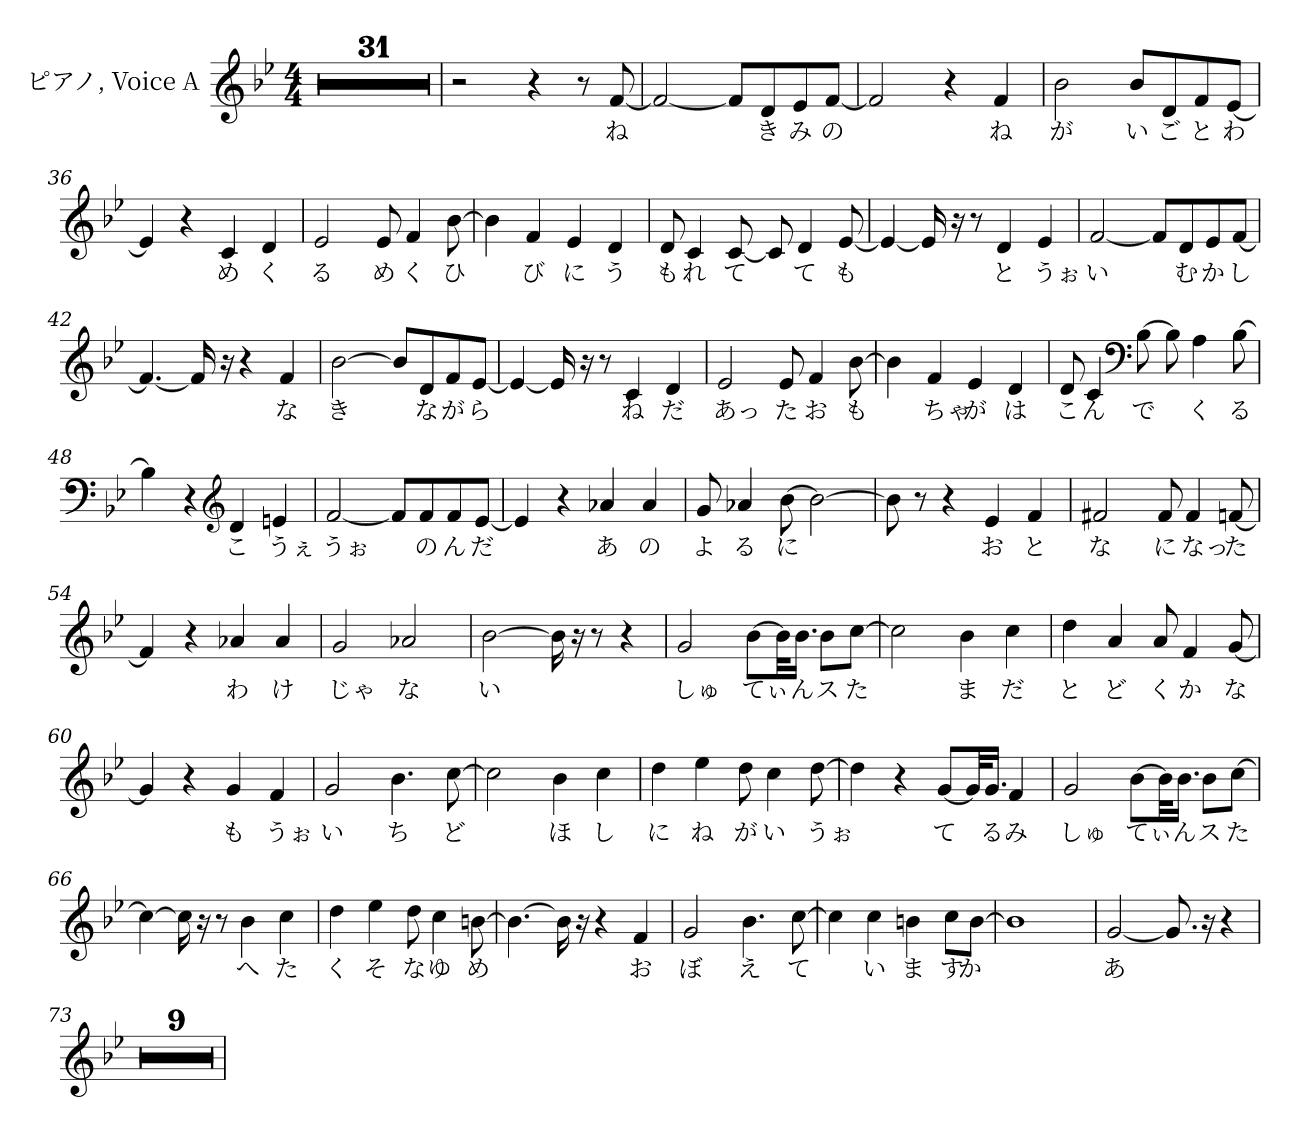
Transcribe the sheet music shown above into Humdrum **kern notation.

**kern	**text
*part1	*part1
*staff1	*staff1
*I"ピアノ, Voice A	*
*clefG2	*
*k[b-e-]	*
*M4/4	*
*MM215	*
=1	=1
1r	.
=2	=2
1r	.
=3	=3
1r	.
=4	=4
1r	.
=5	=5
1r	.
=6	=6
1r	.
=7	=7
1r	.
=8	=8
1r	.
=9	=9
1r	.
=10	=10
1r	.
=11	=11
1r	.
=12	=12
1r	.
=13	=13
1r	.
=14	=14
1r	.
=15	=15
1r	.
=16	=16
1r	.
!!LO:LB:g=z
=17	=17
1r	.
=18	=18
1r	.
=19	=19
1r	.
=20	=20
1r	.
=21	=21
1r	.
=22	=22
1r	.
=23	=23
1r	.
=24	=24
1r	.
=25	=25
1r	.
=26	=26
1r	.
=27	=27
1r	.
=28	=28
1r	.
=29	=29
1r	.
=30	=30
1r	.
=31	=31
1r	.
=32	=32
2r	.
4r	.
8r	.
!	!LO:LY:b
[8f/	ね
!!LO:LB:g=z
=33	=33
2f/_	.
8f/L]	.
!	!LO:LY:b
8d/	き
!	!LO:LY:b
8e-/	み
!	!LO:LY:b
[8f/J	の
=34	=34
2f/]	.
4r	.
!	!LO:LY:b
4f/	ね
=35	=35
!	!LO:LY:b
2b-\	が
!	!LO:LY:b
8b-/L	い
!	!LO:LY:b
8d/	ご
!	!LO:LY:b
8f/	と
!	!LO:LY:b
[8e-/J	わ
=36	=36
4e-/]	.
4r	.
!	!LO:LY:b
4c/	め
!	!LO:LY:b
4d/	く
=37	=37
!	!LO:LY:b
2e-/	る
!	!LO:LY:b
8e-/	め
!	!LO:LY:b
4f/	く
!	!LO:LY:b
[8b-\	ひ
=38	=38
4b-\]	.
!	!LO:LY:b
4f/	び
!	!LO:LY:b
4e-/	に
!	!LO:LY:b
4d/	う
=39	=39
!	!LO:LY:b
8d/	も
!	!LO:LY:b
4c/	れ
!	!LO:LY:b
[8c/	て
8c/]	.
!	!LO:LY:b
4d/	て
!	!LO:LY:b
[8e-/	も
!!LO:LB:g=z
=40	=40
4e-/_	.
16e-/]	.
16r	.
8r	.
!	!LO:LY:b
4d/	と
!	!LO:LY:b
4e-/	うぉ
=41	=41
!	!LO:LY:b
[2f/	い
8f/L]	.
!	!LO:LY:b
8d/	む
!	!LO:LY:b
8e-/	か
!	!LO:LY:b
[8f/J	し
=42	=42
4.f/_	.
16f/]	.
16r	.
4r	.
!	!LO:LY:b
4f/	な
=43	=43
!	!LO:LY:b
[2b-\	き
8b-/L]	.
!	!LO:LY:b
8d/	な
!	!LO:LY:b
8f/	が
!	!LO:LY:b
[8e-/J	ら
=44	=44
4e-/_	.
16e-/]	.
16r	.
8r	.
!	!LO:LY:b
4c/	ね
!	!LO:LY:b
4d/	だ
=45	=45
!	!LO:LY:b
2e-/	あっ
!	!LO:LY:b
8e-/	た
!	!LO:LY:b
4f/	お
!	!LO:LY:b
[8b-\	も
!!LO:LB:g=z
=46	=46
4b-\]	.
!	!LO:LY:b
4f/	ちゃ
!	!LO:LY:b
4e-/	が
!	!LO:LY:b
4d/	は
=47	=47
!	!LO:LY:b
8d/	こ
!	!LO:LY:b
4c/	ん
*clefF4	*
!	!LO:LY:b
[8B-\	で
8B-\]	.
!	!LO:LY:b
4A\	く
!	!LO:LY:b
[8B-\	る
=48	=48
4B-\]	.
4r	.
*clefG2	*
!	!LO:LY:b
4d/	こ
!	!LO:LY:b
4en/	うぇ
=49	=49
!	!LO:LY:b
[2f/	うぉ
8f/L]	.
!	!LO:LY:b
8f/	の
!	!LO:LY:b
8f/	ん
!	!LO:LY:b
[8e-/J	だ
=50	=50
4e-/]	.
4r	.
!	!LO:LY:b
4a-X/	あ
!	!LO:LY:b
4a-/	の
=51	=51
!	!LO:LY:b
8g/	よ
!	!LO:LY:b
4a-X/	る
!	!LO:LY:b
[8b-\	に
2b-\_	.
!!LO:LB:g=z
=52	=52
8b-\]	.
8r	.
4r	.
!	!LO:LY:b
4e-/	お
!	!LO:LY:b
4f/	と
=53	=53
!	!LO:LY:b
2f#X/	な
!	!LO:LY:b
8f#/	に
!	!LO:LY:b
4f#/	なっ
!	!LO:LY:b
[8fn/	た
=54	=54
4f/]	.
4r	.
!	!LO:LY:b
4a-X/	わ
!	!LO:LY:b
4a-/	け
=55	=55
!	!LO:LY:b
2g/	じゃ
!	!LO:LY:b
2a-X/	な
=56	=56
!	!LO:LY:b
[2b-\	い
16b-\]	.
16r	.
8r	.
4r	.
=57	=57
!	!LO:LY:b
2g/	しゅ
!	!LO:LY:b
[8b-\L	てぃ
32b-\KL]	.
!	!LO:LY:b
16.b-\JJ	ん
!	!LO:LY:b
8b-\L	ス
!	!LO:LY:b
[8cc\J	た
=58	=58
2cc\]	.
!	!LO:LY:b
4b-\	ま
!	!LO:LY:b
4cc\	だ
!!LO:LB:g=z
=59	=59
!	!LO:LY:b
4dd\	と
!	!LO:LY:b
4a/	ど
!	!LO:LY:b
8a/	く
!	!LO:LY:b
4f/	か
!	!LO:LY:b
[8g/	な
=60	=60
4g/]	.
4r	.
!	!LO:LY:b
4g/	も
!	!LO:LY:b
4f/	うぉ
=61	=61
!	!LO:LY:b
2g/	い
!	!LO:LY:b
4.b-\	ち
!	!LO:LY:b
[8cc\	ど
=62	=62
2cc\]	.
!	!LO:LY:b
4b-\	ほ
!	!LO:LY:b
4cc\	し
=63	=63
!	!LO:LY:b
4dd\	に
!	!LO:LY:b
4ee-\	ね
!	!LO:LY:b
8dd\	が
!	!LO:LY:b
4cc\	い
!	!LO:LY:b
[8dd\	うぉ
=64	=64
4dd\]	.
4r	.
!	!LO:LY:b
[8g/L	て
32g/KL]	.
!	!LO:LY:b
16.g/JJ	る
!	!LO:LY:b
4f/	み
!!LO:LB:g=z
=65	=65
!	!LO:LY:b
2g/	しゅ
!	!LO:LY:b
[8b-\L	てぃ
32b-\KL]	.
!	!LO:LY:b
16.b-\JJ	ん
!	!LO:LY:b
8b-\L	ス
!	!LO:LY:b
[8cc\J	た
=66	=66
4cc\_	.
16cc\]	.
16r	.
8r	.
!	!LO:LY:b
4b-\	へ
!	!LO:LY:b
4cc\	た
=67	=67
!	!LO:LY:b
4dd\	く
!	!LO:LY:b
4ee-\	そ
!	!LO:LY:b
8dd\	な
!	!LO:LY:b
4cc\	ゆ
!	!LO:LY:b
[8bn\	め
=68	=68
4.b\_	.
16b\]	.
16r	.
4r	.
!	!LO:LY:b
4f/	お
=69	=69
!	!LO:LY:b
2g/	ぼ
!	!LO:LY:b
4.b-\	え
!	!LO:LY:b
[8cc\	て
=70	=70
4cc\]	.
!	!LO:LY:b
4cc\	い
!	!LO:LY:b
4bn\	ま
!	!LO:LY:b
8cc\L	す
!	!LO:LY:b
[8b\J	か
=71	=71
1b]	.
!!LO:LB:g=z
=72	=72
!	!LO:LY:b
[2g/	あ
8.g/]	.
16r	.
4r	.
=73	=73
1r	.
=74	=74
1r	.
=75	=75
1r	.
=76	=76
1r	.
=77	=77
1r	.
=78	=78
1r	.
=79	=79
1r	.
=80	=80
1r	.
=81	=81
1r	.
=	=
*-	*-
